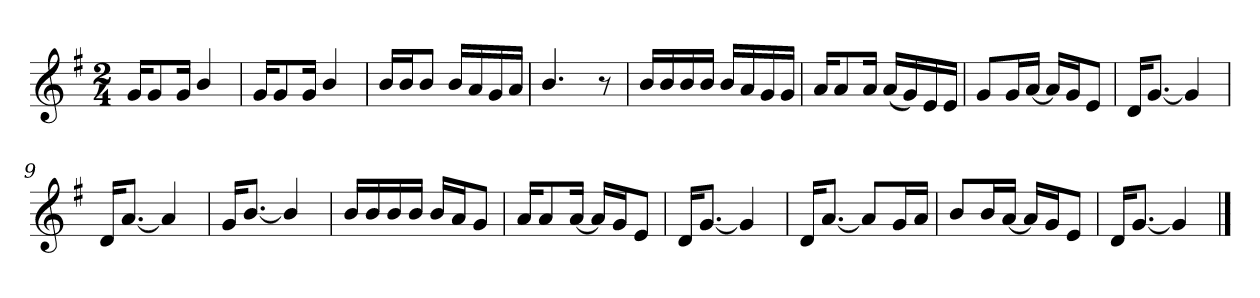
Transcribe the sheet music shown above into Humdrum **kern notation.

**kern
*part1
*staff1
*clefG2
*k[f#]
*M2/4
*MM84
=1
16g/KL
8g/
16g/Jk
4b/
=2
16g/KL
8g/
16g/Jk
4b/
=3
16b/LL
16b/J
8b/J
16b/LL
16a/
16g/
16a/JJ
=4
4.b/
8r
=5
16b/LL
16b/
16b/
16b/JJ
16b/LL
16a/
16g/
16g/JJ
=6
16a/KL
8a/
16a/Jk
(16a/LL
16g/)
16e/
16e/JJ
=7
8g/L
16g/L
[16a/JJ
16a/LL]
16g/J
8e/J
=8
16d/KL
[8.g/J
4g/]
=9
16d/KL
[8.a/J
4a/]
=10
16g/KL
[8.b/J
4b/]
=11
16b/LL
16b/
16b/
16b/JJ
16b/LL
16a/J
8g/J
=12
16a/KL
8a/
[16a/Jk
16a/LL]
16g/J
8e/J
=13
16d/KL
[8.g/J
4g/]
=14
16d/KL
[8.a/J
8a/L]
16g/L
16a/JJ
=15
8b/L
16b/L
[16a/JJ
16a/LL]
16g/J
8e/J
=16
16d/KL
[8.g/J
4g/]
==
*-
